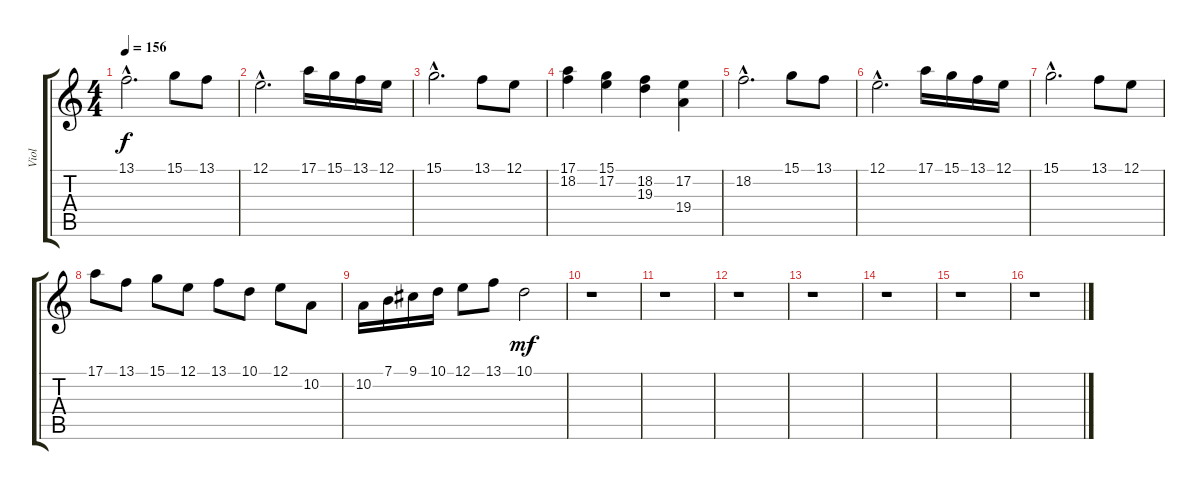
\track ("Viol" "Viol") {instrument viola}
\staff {score tabs}
\tuning (E4 B3 G3 D3 A2 E2) {hide}
\ts (4 4)
\section ("" "")
\tempo 156
\clef g2
\ks c
13.1{hac}.2{d dy f volume 13} 15.1.8 13.1.8 |
12.1{hac}.2{d} 17.1.16 15.1.16 13.1.16 12.1.16 |
15.1{hac}.2{d} 13.1.8 12.1.8 |
(17.1 18.2).4 (15.1 17.2).4 (18.2 19.3).4 (17.2 19.4).4 |
18.2{hac}.2{d} 15.1.8 13.1.8 |
12.1{hac}.2{d} 17.1.16 15.1.16 13.1.16 12.1.16 |
15.1{hac}.2{d} 13.1.8 12.1.8 |
17.1.8 13.1.8 15.1.8 12.1.8 13.1.8 10.1.8 12.1.8 10.2.8 |
10.2.16 7.1.16 9.1.16 10.1.16 12.1.8 13.1.8 10.1.2{dy mf} |
\section ("" "")
r.1 |
r.1 |
r.1 |
r.1 |
r.1 |
r.1 |
r.1
